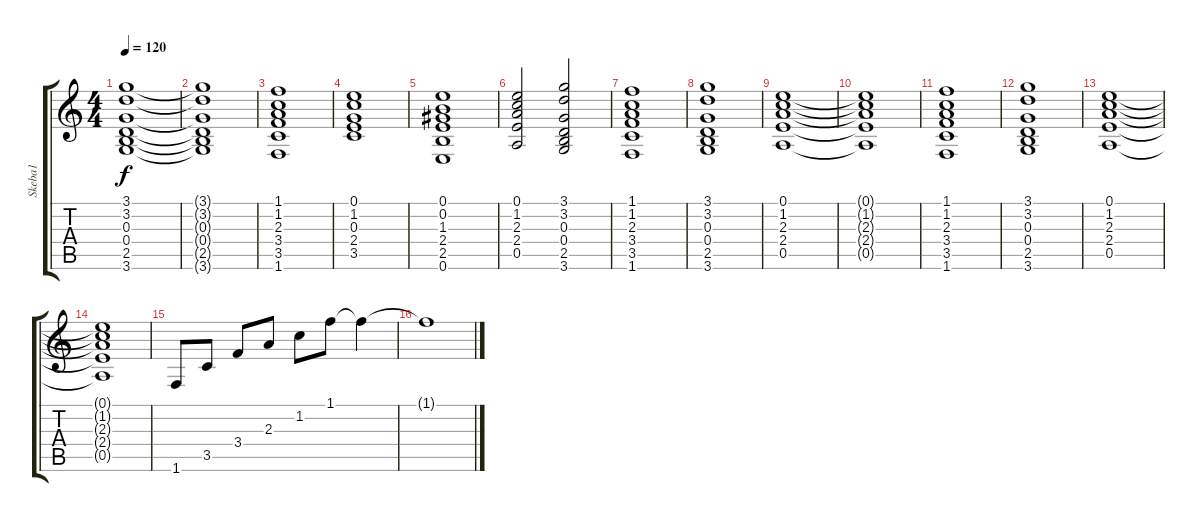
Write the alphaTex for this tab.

\track ("Skeba1" "Skeba1") {instrument overdrivenguitar}
\staff {score tabs}
\tuning (E4 B3 G3 D3 A2 E2) {hide}
\ts (4 4)
\tempo 120
\clef g2
\ks c
(3.1 3.2 0.3 0.4 2.5 3.6).1{dy f} |
(3.1{t} 3.2{t} 0.3{t} 0.4{t} 2.5{t} 3.6{t}).1 |
(1.1 1.2 2.3 3.4 3.5 1.6).1 |
(0.1 1.2 0.3 2.4 3.5).1 |
(0.1 0.2 1.3 2.4 2.5 0.6).1 |
(0.1 1.2 2.3 2.4 0.5).2 (3.1 3.2 0.3 0.4 2.5 3.6).2 |
(1.1 1.2 2.3 3.4 3.5 1.6).1 |
(3.1 3.2 0.3 0.4 2.5 3.6).1 |
(0.1 1.2 2.3 2.4 0.5).1 |
(0.1{t} 1.2{t} 2.3{t} 2.4{t} 0.5{t}).1 |
(1.1 1.2 2.3 3.4 3.5 1.6).1 |
(3.1 3.2 0.3 0.4 2.5 3.6).1 |
(0.1 1.2 2.3 2.4 0.5).1 |
(0.1{t} 1.2{t} 2.3{t} 2.4{t} 0.5{t}).1 |
1.6.8{instrument electricguitarclean} 3.5.8 3.4.8 2.3.8 1.2.8 1.1.8 1.1{t}.4 |
1.1{t}.1
